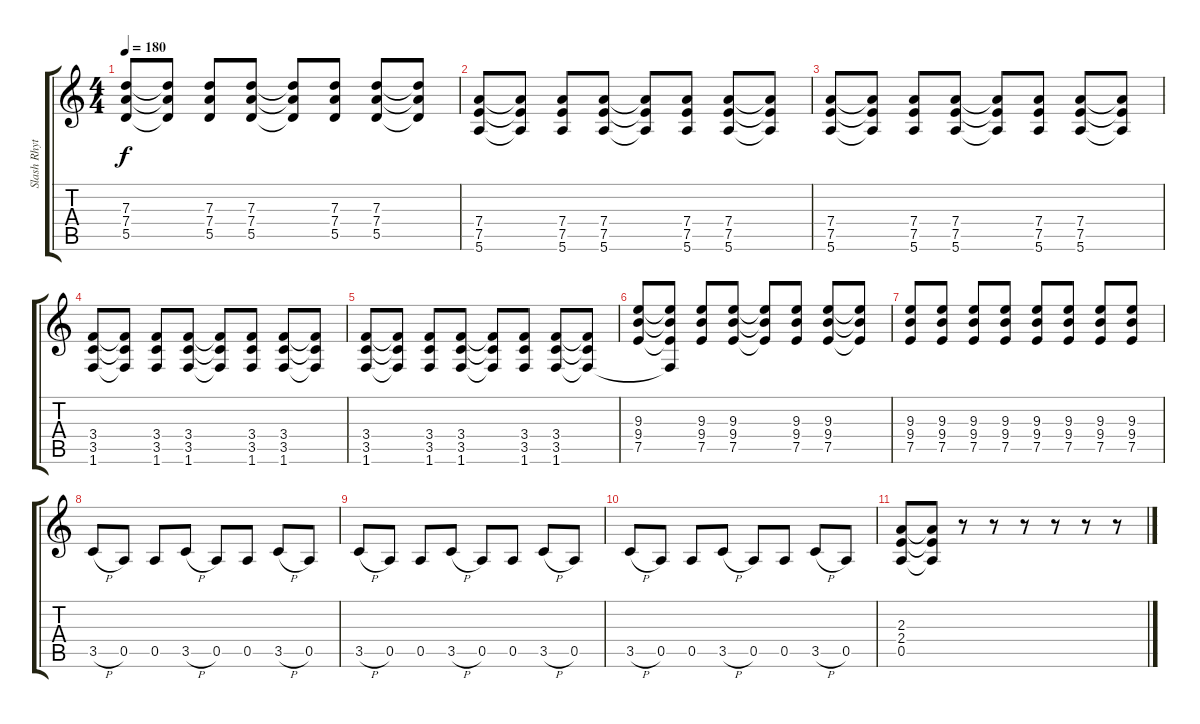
\track ("Slash Rhythm" "Slash Rhyt") {instrument overdrivenguitar}
\staff {score tabs}
\tuning (E4 B3 G3 D3 A2 E2) {hide}
\ts (4 4)
\tempo 180
\clef g2
\ks c
(7.3 7.4 5.5).8{dy f} (7.3{t} 7.4{t} 5.5{t}).8 (7.3 7.4 5.5).8 (7.3 7.4 5.5).8 (7.3{t} 7.4{t} 5.5{t}).8 (7.3 7.4 5.5).8 (7.3 7.4 5.5).8 (7.3{t} 7.4{t} 5.5{t}).8 |
(7.4 7.5 5.6).8 (7.4{t} 7.5{t} 5.6{t}).8 (7.4 7.5 5.6).8 (7.4 7.5 5.6).8 (7.4{t} 7.5{t} 5.6{t}).8 (7.4 7.5 5.6).8 (7.4 7.5 5.6).8 (7.4{t} 7.5{t} 5.6{t}).8 |
(7.4 7.5 5.6).8 (7.4{t} 7.5{t} 5.6{t}).8 (7.4 7.5 5.6).8 (7.4 7.5 5.6).8 (7.4{t} 7.5{t} 5.6{t}).8 (7.4 7.5 5.6).8 (7.4 7.5 5.6).8 (7.4{t} 7.5{t} 5.6{t}).8 |
(3.4 3.5 1.6).8 (3.4{t} 3.5{t} 1.6{t}).8 (3.4 3.5 1.6).8 (3.4 3.5 1.6).8 (3.4{t} 3.5{t} 1.6{t}).8 (3.4 3.5 1.6).8 (3.4 3.5 1.6).8 (3.4{t} 3.5{t} 1.6{t}).8 |
(3.4 3.5 1.6).8 (3.4{t} 3.5{t} 1.6{t}).8 (3.4 3.5 1.6).8 (3.4 3.5 1.6).8 (3.4{t} 3.5{t} 1.6{t}).8 (3.4 3.5 1.6).8 (3.4 3.5 1.6).8 (3.4{t} 3.5{t} 1.6{t}).8 |
(9.3 9.4 7.5).8 (9.3{t} 9.4{t} 7.5{t} 1.6{t}).8 (9.3 9.4 7.5).8 (9.3 9.4 7.5).8 (9.3{t} 9.4{t} 7.5{t}).8 (9.3 9.4 7.5).8 (9.3 9.4 7.5).8 (9.3{t} 9.4{t} 7.5{t}).8 |
(9.3 9.4 7.5).8 (9.3 9.4 7.5).8 (9.3 9.4 7.5).8 (9.3 9.4 7.5).8 (9.3 9.4 7.5).8 (9.3 9.4 7.5).8 (9.3 9.4 7.5).8 (9.3 9.4 7.5).8 |
3.5{h}.8 0.5.8 0.5.8 3.5{h}.8 0.5.8 0.5.8 3.5{h}.8 0.5.8 |
3.5{h}.8 0.5.8 0.5.8 3.5{h}.8 0.5.8 0.5.8 3.5{h}.8 0.5.8 |
3.5{h}.8 0.5.8 0.5.8 3.5{h}.8 0.5.8 0.5.8 3.5{h}.8 0.5.8 |
(2.3 2.4 0.5).8 (2.3{t} 2.4{t} 0.5{t}).8 r.8 r.8 r.8 r.8 r.8 r.8
